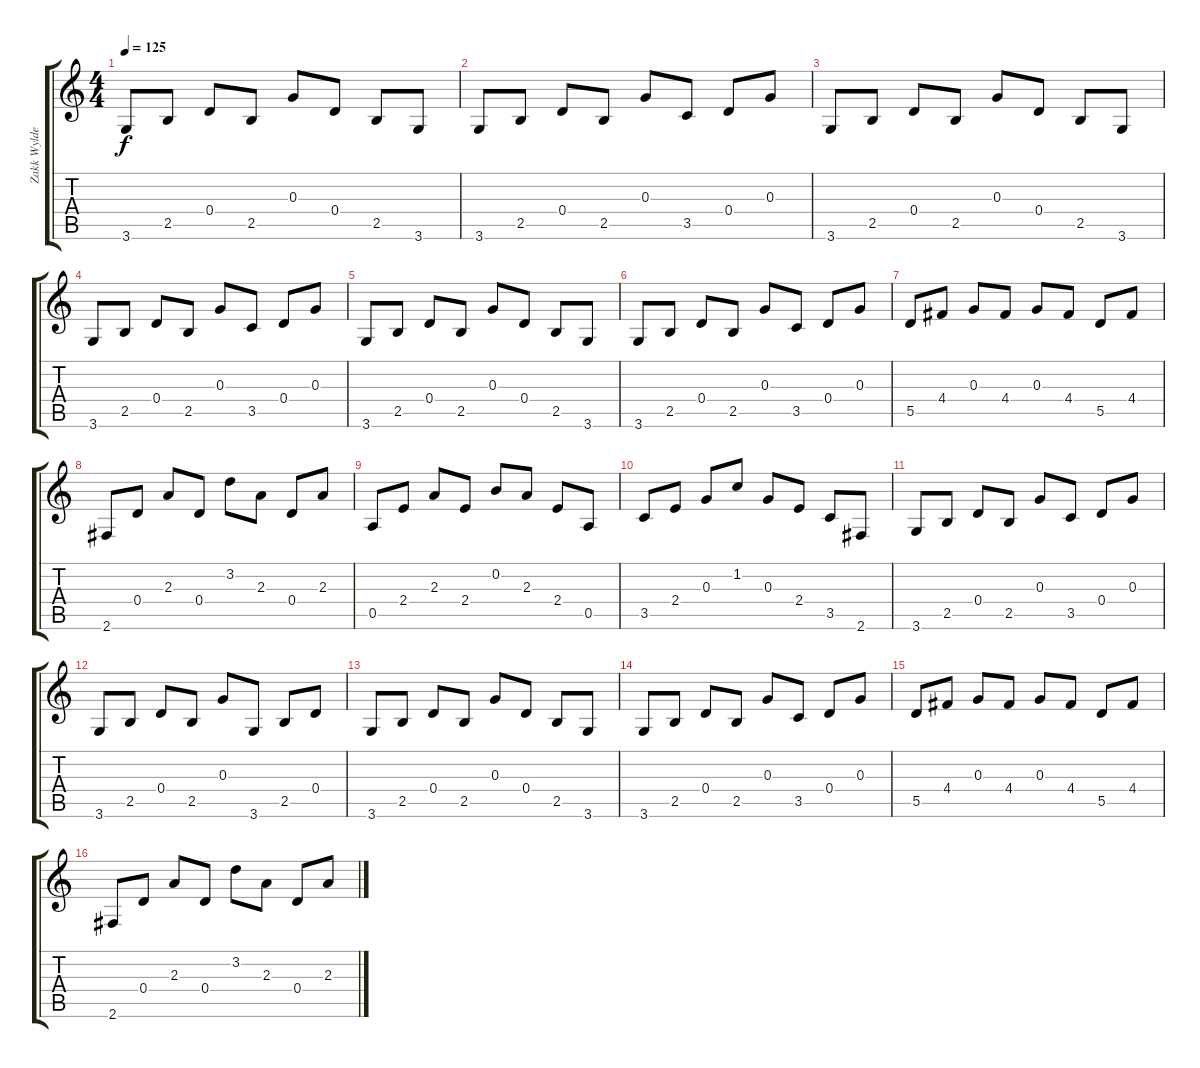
\track ("Zakk Wylde" "Zakk Wylde") {instrument acousticguitarsteel}
\staff {score tabs}
\tuning (E4 B3 G3 D3 A2 E2) {hide}
\ts (4 4)
\tempo 125
\clef g2
\ks c
3.6.8{dy f instrument acousticguitarsteel} 2.5.8 0.4.8 2.5.8 0.3.8 0.4.8 2.5.8 3.6.8 |
3.6.8 2.5.8 0.4.8 2.5.8 0.3.8 3.5.8 0.4.8 0.3.8 |
3.6.8 2.5.8 0.4.8 2.5.8 0.3.8 0.4.8 2.5.8 3.6.8 |
3.6.8 2.5.8 0.4.8 2.5.8 0.3.8 3.5.8 0.4.8 0.3.8 |
3.6.8 2.5.8 0.4.8 2.5.8 0.3.8 0.4.8 2.5.8 3.6.8 |
3.6.8 2.5.8 0.4.8 2.5.8 0.3.8 3.5.8 0.4.8 0.3.8 |
5.5.8 4.4.8 0.3.8 4.4.8 0.3.8 4.4.8 5.5.8 4.4.8 |
2.6.8 0.4.8 2.3.8 0.4.8 3.2.8 2.3.8 0.4.8 2.3.8 |
0.5.8 2.4.8 2.3.8 2.4.8 0.2.8 2.3.8 2.4.8 0.5.8 |
3.5.8 2.4.8 0.3.8 1.2.8 0.3.8 2.4.8 3.5.8 2.6.8 |
3.6.8 2.5.8 0.4.8 2.5.8 0.3.8 3.5.8 0.4.8 0.3.8 |
3.6.8 2.5.8 0.4.8 2.5.8 0.3.8 3.6.8 2.5.8 0.4.8 |
3.6.8 2.5.8 0.4.8 2.5.8 0.3.8 0.4.8 2.5.8 3.6.8 |
3.6.8 2.5.8 0.4.8 2.5.8 0.3.8 3.5.8 0.4.8 0.3.8 |
5.5.8 4.4.8 0.3.8 4.4.8 0.3.8 4.4.8 5.5.8 4.4.8 |
2.6.8 0.4.8 2.3.8 0.4.8 3.2.8 2.3.8 0.4.8 2.3.8
